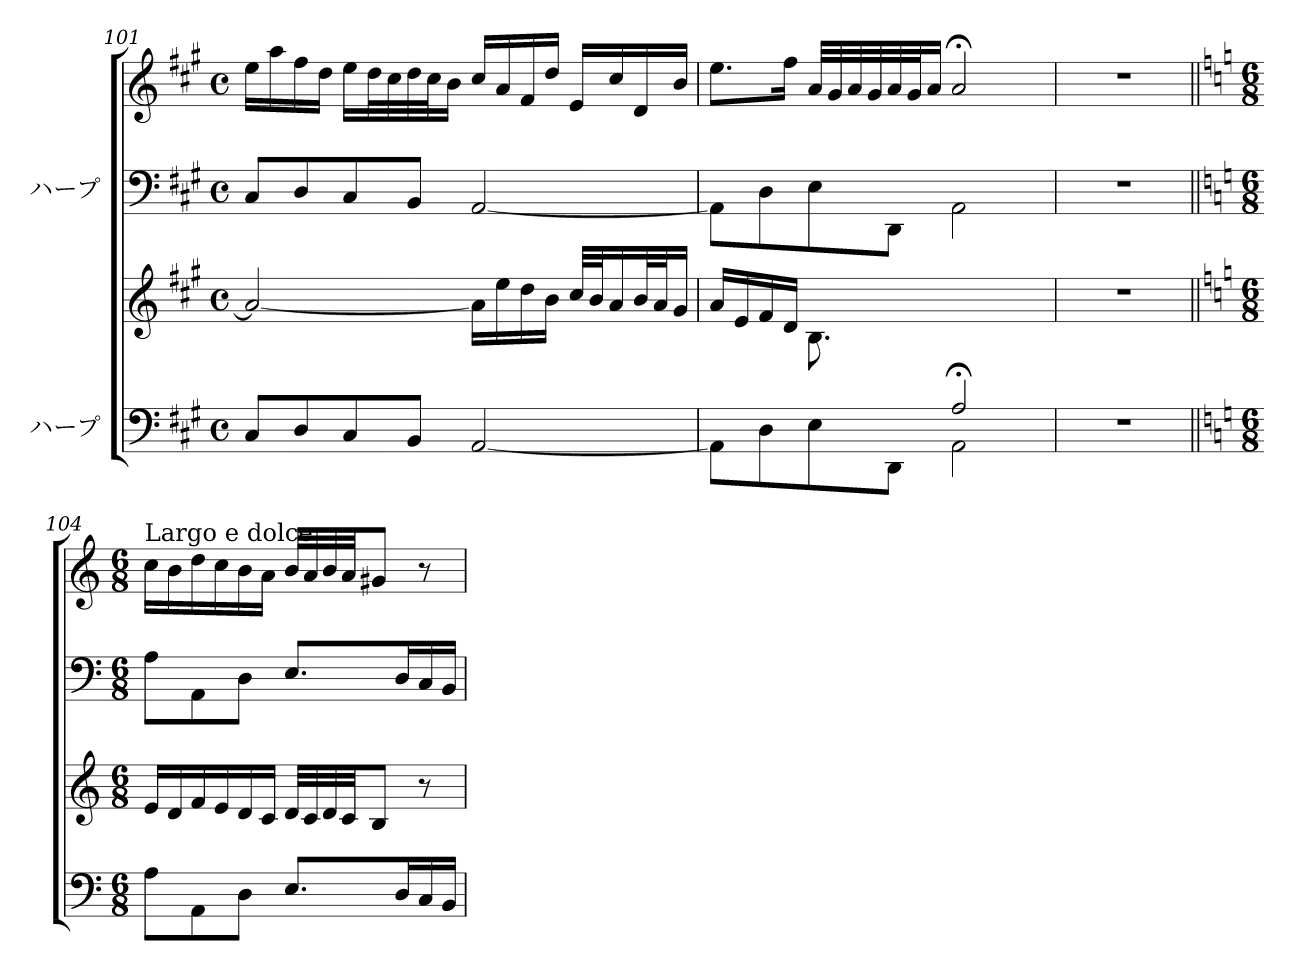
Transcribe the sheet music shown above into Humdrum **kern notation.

**kern	**kern	**kern	**kern
*part2	*part2	*part1	*part1
*staff4	*staff3	*staff2	*staff1
*I"ハープ	*	*I"ハープ	*
*clefF4	*clefG2	*clefF4	*clefG2
*k[f#c#g#]	*k[f#c#g#]	*k[f#c#g#]	*k[f#c#g#]
*M4/4	*M4/4	*M4/4	*M4/4
*met(c)	*met(c)	*met(c)	*met(c)
=101	=101	=101	=101
8C#/L	2a/_	8C#/L	16ee\LL
.	.	.	16aa\
8D/	.	8D/	16ff#\
.	.	.	16dd\JJ
8C#/	.	8C#/	16ee\LL
.	.	.	32dd\L
.	.	.	32cc#\
8BB/J	.	8BB/J	32dd\
.	.	.	32cc#\J
.	.	.	16b\JJ
[2AA/	16a\LL]	[2AA/	16cc#/LL
.	16ee\	.	16a/
.	16dd\	.	16f#/
.	16b\JJ	.	16dd/JJ
.	32cc#/LLL	.	16e/LL
.	32b/J	.	.
.	16a/	.	16cc#/
.	32b/L	.	16d/
.	32a/J	.	.
.	16g#/JJ	.	16b/JJ
!!LO:LB:g=z
=102	=102	=102	=102
*^	*	*	*
4..ryy	8AA\L]	16a/LL	8AA\L]	8.ee\L
.	.	16e/	.	.
.	8D\	16f#/	8D\	.
.	.	16d/JJ	.	16ff#\Jk
.	8E\	8.B\L	8E\	32a/LLL
.	.	.	.	32g#/
.	.	.	.	32a/
.	.	.	.	32g#/
.	8DD\J	.	8DD\J	32a/
.	.	.	.	32g#/J
16A/Jk	.	2ryy	.	16a/JJ
2A;</	2AA\	.	2AA\	2a;</
.	.	16ryy	.	.
*v	*v	*	*	*
=103	=103	=103	=103
1r	1r	1r	1r
!!LO:PB:g=z
=104||	=104||	=104||	=104||
*k[]	*k[]	*k[]	*k[]
*M6/8	*M6/8	*M6/8	*M6/8
*	*	*	*MM60
!	!	!	!LO:TX:a:t=Largo e dolce
8A\L	16e/LL	8A\L	16cc\LL
.	16d/	.	16b\
8AA\	16f/	8AA\	16dd\
.	16e/	.	16cc\
8D\J	16d/	8D\J	16b\
.	16c/JJ	.	16a\JJ
8.E/L	32d/LLL	8.E/L	32b/LLL
.	32c/	.	32a/
.	32d/	.	32b/
.	32c/JJ	.	32a/JJ
.	8B/J	.	8g#X/J
16D/L	.	16D/L	.
16C/	8r	16C/	8r
16BB/JJ	.	16BB/JJ	.
=	=	=	=
*-	*-	*-	*-
